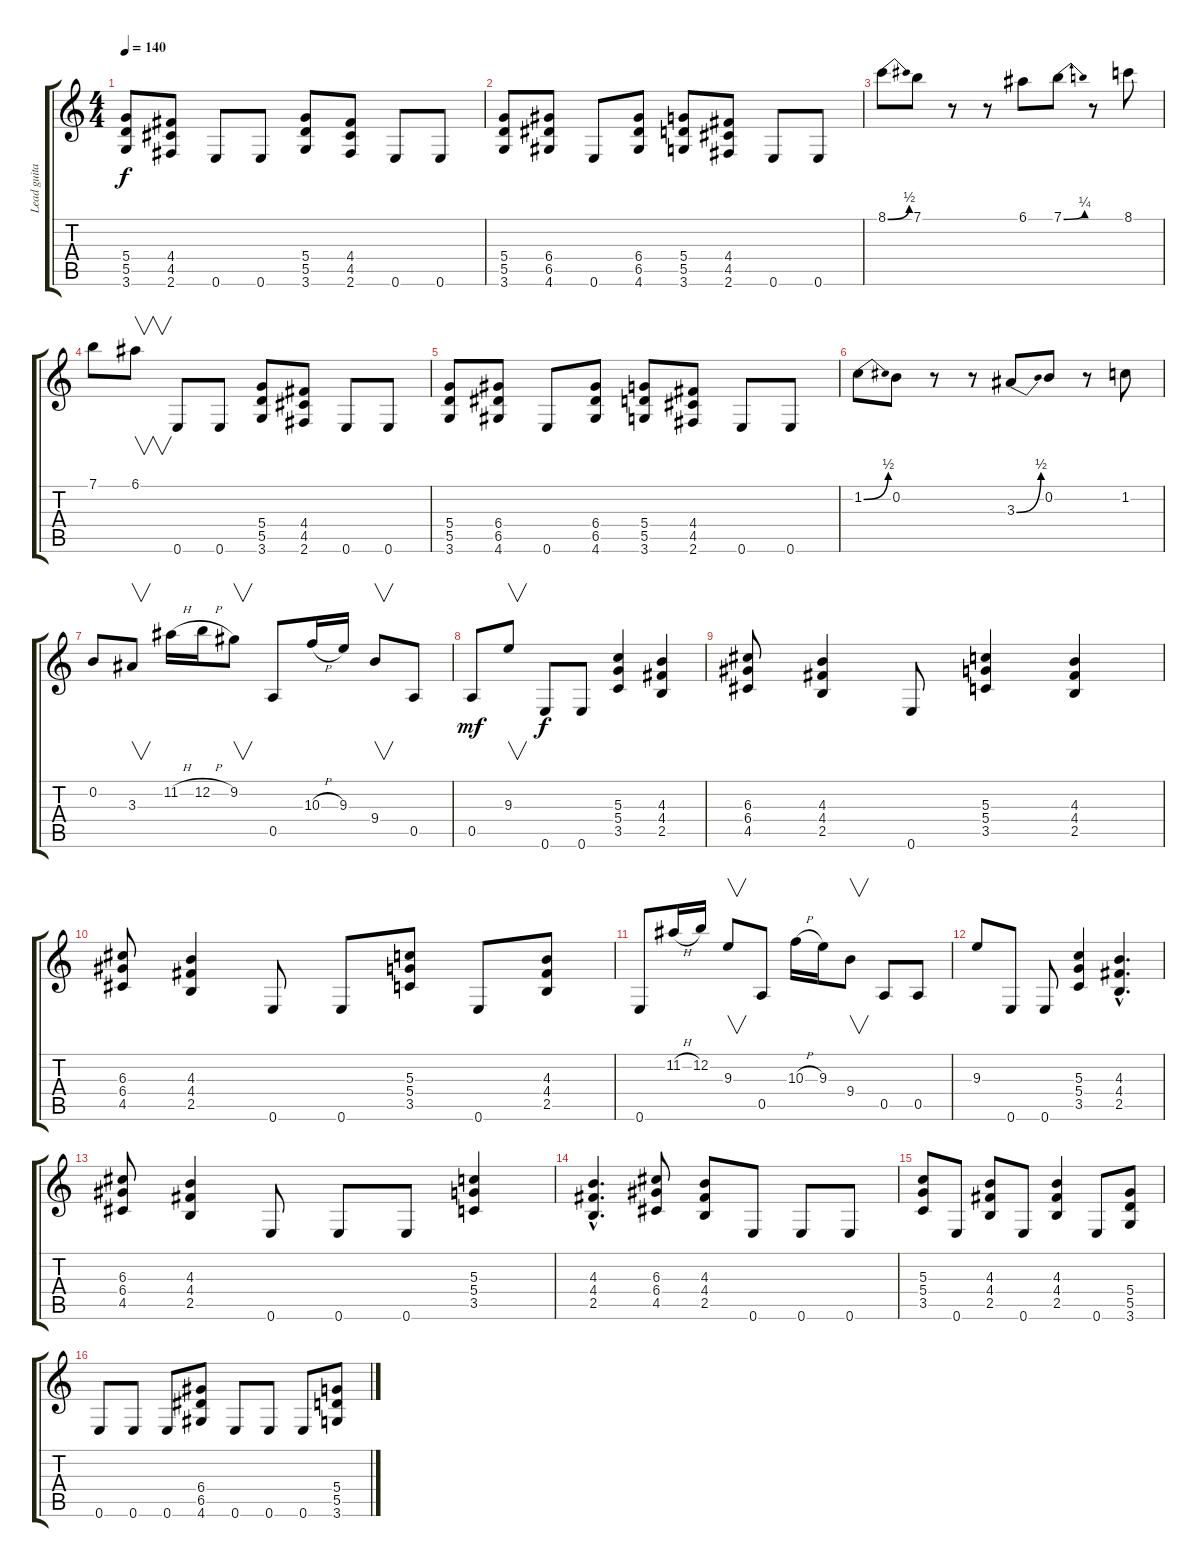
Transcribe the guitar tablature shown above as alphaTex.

\track ("Lead guitar" "Lead guita") {instrument overdrivenguitar}
\staff {score tabs}
\tuning (E4 B3 G3 D3 A2 E2) {hide}
\ts (4 4)
\tempo 140
\clef g2
\ks c
(5.4 5.5 3.6).8{dy f} (4.4 4.5 2.6).8 0.6.8 0.6.8 (5.4 5.5 3.6).8 (4.4 4.5 2.6).8 0.6.8 0.6.8 |
(5.4 5.5 3.6).8 (6.4 6.5 4.6).8 0.6.8 (6.4 6.5 4.6).8 (5.4 5.5 3.6).8 (4.4 4.5 2.6).8 0.6.8 0.6.8 |
8.1{be (bend 0 0 60 2)}.8 7.1.8 r.8 r.8 6.1.8 7.1{be (bend 0 0 60 1)}.8 r.8 8.1.8 |
7.1.8 6.1.8{v} 0.6.8 0.6.8 (5.4 5.5 3.6).8 (4.4 4.5 2.6).8 0.6.8 0.6.8 |
(5.4 5.5 3.6).8 (6.4 6.5 4.6).8 0.6.8 (6.4 6.5 4.6).8 (5.4 5.5 3.6).8 (4.4 4.5 2.6).8 0.6.8 0.6.8 |
1.2{be (bend 0 0 60 2)}.8 0.2.8 r.8 r.8 3.3{be (bend 0 0 60 2)}.8 0.2.8 r.8 1.2.8 |
0.2.8 3.3.8{v} 11.2{h}.16 12.2{h}.16 9.2.8{v} 0.5.8 10.3{h}.16 9.3.16 9.4.8{v} 0.5.8 |
0.5.8{dy mf} 9.3.8{v} 0.6.8{dy f} 0.6.8 (5.3 5.4 3.5).4 (4.3 4.4 2.5).4 |
(6.3 6.4 4.5).8 (4.3 4.4 2.5).4 0.6.8 (5.3 5.4 3.5).4 (4.3 4.4 2.5).4 |
(6.3 6.4 4.5).8 (4.3 4.4 2.5).4 0.6.8 0.6.8 (5.3 5.4 3.5).8 0.6.8 (4.3 4.4 2.5).8 |
0.6.8 11.2{h}.16 12.2.16 9.3.8{v} 0.5.8 10.3{h}.16 9.3.16 9.4.8{v} 0.5.8 0.5.8 |
9.3.8 0.6.8 0.6.8 (5.3 5.4 3.5).4 (4.3{hac} 4.4{hac} 2.5{hac}).4{d} |
(6.3 6.4 4.5).8 (4.3 4.4 2.5).4 0.6.8 0.6.8 0.6.8 (5.3 5.4 3.5).4 |
(4.3{hac} 4.4{hac} 2.5{hac}).4{d} (6.3 6.4 4.5).8 (4.3 4.4 2.5).8 0.6.8 0.6.8 0.6.8 |
(5.3 5.4 3.5).8 0.6.8 (4.3 4.4 2.5).8 0.6.8 (4.3 4.4 2.5).4 0.6.8 (5.4 5.5 3.6).8 |
0.6.8 0.6.8 0.6.8 (6.4 6.5 4.6).8 0.6.8 0.6.8 0.6.8 (5.4 5.5 3.6).8
